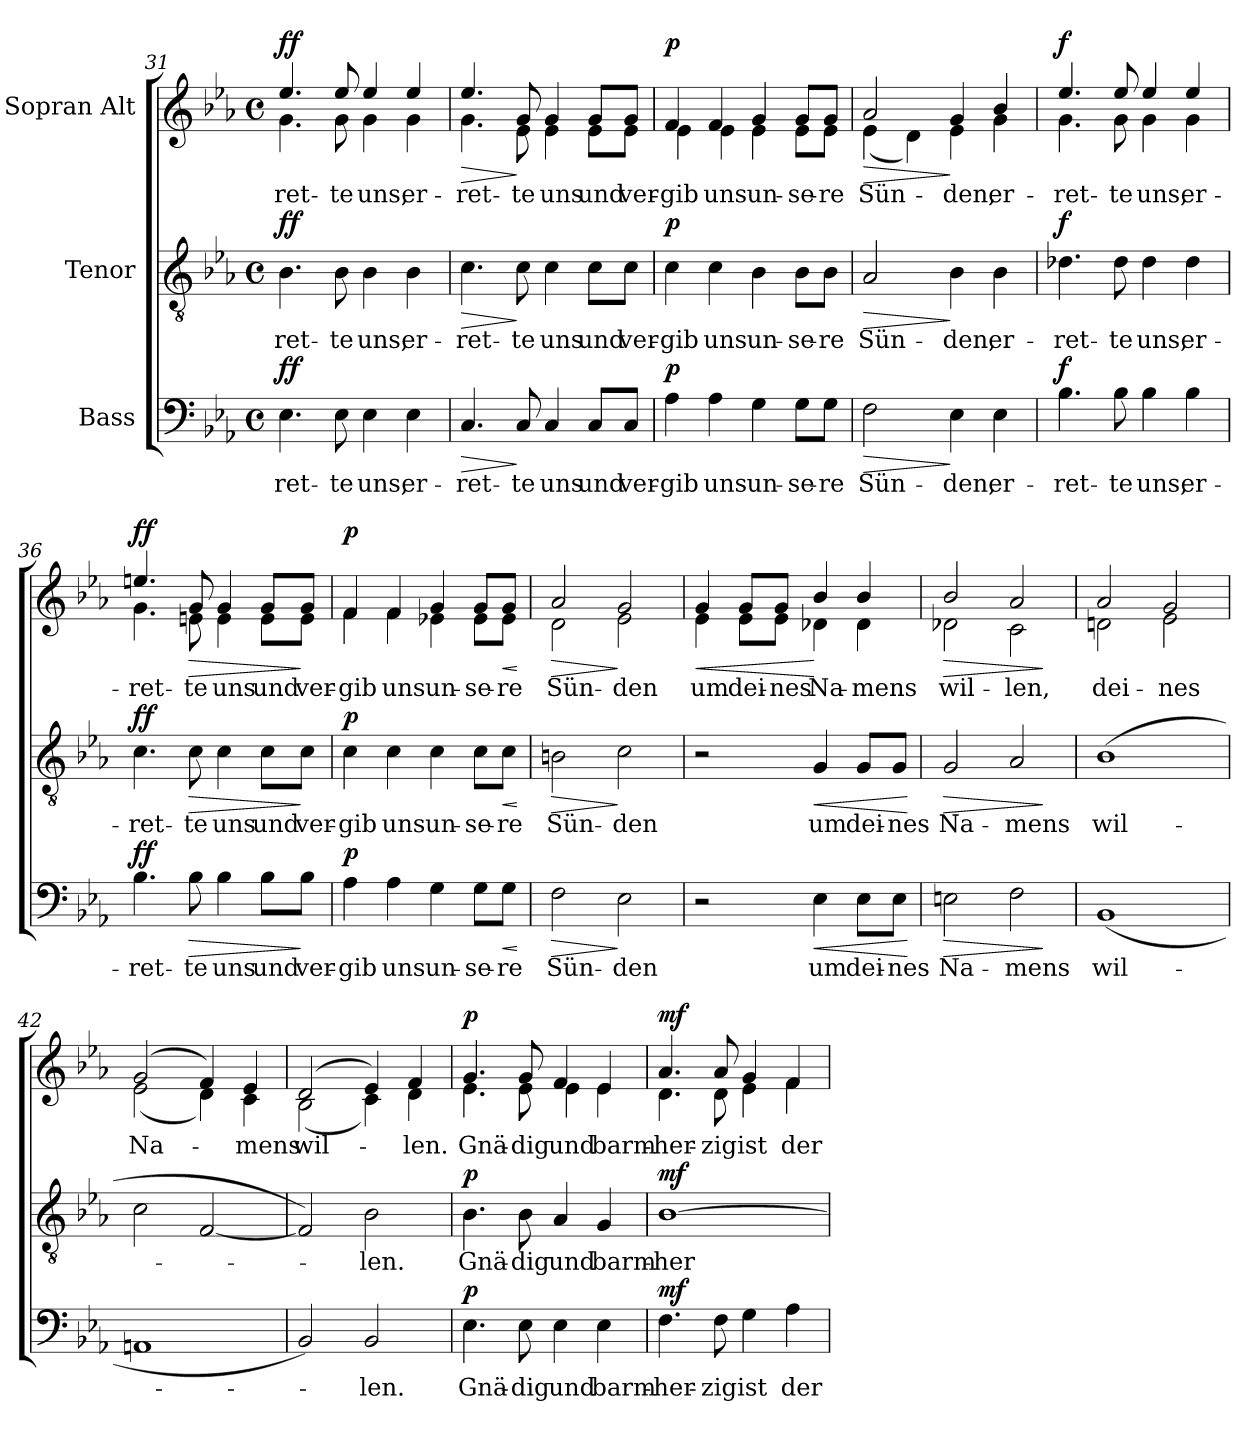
**kern	**text	**dynam	**kern	**text	**dynam	**kern	**text	**dynam
*part3	*part3	*part3	*part2	*part2	*part2	*part1	*part1	*part1
*staff3	*staff3	*staff3	*staff2	*staff2	*staff2	*staff1	*staff1	*staff1
*I"Bass	*	*	*I"Tenor	*	*	*I"Sopran Alt	*	*
!!LO:PB:g=z
*clefF4	*	*	*clefGv2	*	*	*clefG2	*	*
*k[b-e-a-]	*	*	*k[b-e-a-]	*	*	*k[b-e-a-]	*	*
*M4/4	*	*	*M4/4	*	*	*M4/4	*	*
*met(c)	*	*	*met(c)	*	*	*met(c)	*	*
=31	=31	=31	=31	=31	=31	=31	=31	=31
!	!LO:LY:b	!LO:DY:a	!	!LO:LY:b	!LO:DY:a	!	!LO:LY:b	!LO:DY:a
*	*	*	*	*	*	*^	*	*
4.E-\	-ret-	ff	4.B-\	-ret-	ff	4.ee-/	4.g\	-ret-	ff
!	!LO:LY:b	!	!	!LO:LY:b	!	!	!	!LO:LY:b	!
8E-\	-te	.	8B-\	-te	.	8ee-/	8g\	-te	.
!	!LO:LY:b	!	!	!LO:LY:b	!	!	!	!LO:LY:b	!
4E-\	uns,	.	4B-\	uns,	.	4ee-/	4g\	uns,	.
!	!LO:LY:b	!	!	!LO:LY:b	!	!	!	!LO:LY:b	!
4E-\	er-	.	4B-\	er-	.	4ee-/	4g\	er-	.
=32	=32	=32	=32	=32	=32	=32	=32	=32	=32
!	!LO:LY:b	!LO:HP:b	!	!LO:LY:b	!LO:HP:b	!	!	!LO:LY:b	!LO:HP:b
4.C/	-ret-	>	4.c\	-ret-	>	4.ee-/	4.g\	-ret-	>
!	!LO:LY:b	!	!	!LO:LY:b	!	!	!	!LO:LY:b	!
8C/	-te	]	8c\	-te	]	8g/	8e-\	-te	]
!	!LO:LY:b	!	!	!LO:LY:b	!	!	!	!LO:LY:b	!
4C/	uns	.	4c\	uns	.	4g/	4e-\	uns	.
!	!LO:LY:b	!	!	!LO:LY:b	!	!	!	!LO:LY:b	!
8C/L	und	.	8c\L	und	.	8g/L	8e-\L	und	.
!	!LO:LY:b	!	!	!LO:LY:b	!	!	!	!LO:LY:b	!
8C/J	ver-	.	8c\J	ver-	.	8g/J	8e-\J	ver-	.
=33	=33	=33	=33	=33	=33	=33	=33	=33	=33
!	!LO:LY:b	!LO:DY:a	!	!LO:LY:b	!LO:DY:a	!	!	!LO:LY:b	!LO:DY:a
4A-\	-gib	p	4c\	-gib	p	4f/	4e-\	-gib	p
!	!LO:LY:b	!	!	!LO:LY:b	!	!	!	!LO:LY:b	!
4A-\	uns	.	4c\	uns	.	4f/	4e-\	uns	.
!	!LO:LY:b	!	!	!LO:LY:b	!	!	!	!LO:LY:b	!
4G\	un-	.	4B-\	un-	.	4g/	4e-\	un-	.
!	!LO:LY:b	!	!	!LO:LY:b	!	!	!	!LO:LY:b	!
8G\L	-se-	.	8B-\L	-se-	.	8g/L	8e-\L	-se-	.
!	!LO:LY:b	!	!	!LO:LY:b	!	!	!	!LO:LY:b	!
8G\J	-re	.	8B-\J	-re	.	8g/J	8e-\J	-re	.
=34	=34	=34	=34	=34	=34	=34	=34	=34	=34
!	!LO:LY:b	!LO:HP:b	!	!LO:LY:b	!LO:HP:b	!	!	!LO:LY:b	!LO:HP:b
2F\	Sün-	>	2A-/	Sün-	>	2a-/	(4e-\	Sün-	>
.	.	.	.	.	.	.	4d\)	.	.
!	!LO:LY:b	!	!	!LO:LY:b	!	!	!	!LO:LY:b	!
4E-\	-den,	]	4B-\	-den,	]	4g/	4e-\	-den,	]
!	!LO:LY:b	!	!	!LO:LY:b	!	!	!	!LO:LY:b	!
4E-\	er-	.	4B-\	er-	.	4b-/	4g\	er-	.
!!LO:LB:g=z	!!
=35	=35	=35	=35	=35	=35	=35	=35	=35	=35
!	!LO:LY:b	!LO:DY:a	!	!LO:LY:b	!LO:DY:a	!	!	!LO:LY:b	!LO:DY:a
4.B-\	-ret-	f	4.d-X\	-ret-	f	4.ee-/	4.g\	-ret-	f
!	!LO:LY:b	!	!	!LO:LY:b	!	!	!	!LO:LY:b	!
8B-\	-te	.	8d-\	-te	.	8ee-/	8g\	-te	.
!	!LO:LY:b	!	!	!LO:LY:b	!	!	!	!LO:LY:b	!
4B-\	uns,	.	4d-\	uns,	.	4ee-/	4g\	uns,	.
!	!LO:LY:b	!	!	!LO:LY:b	!	!	!	!LO:LY:b	!
4B-\	er-	.	4d-\	er-	.	4ee-/	4g\	er-	.
=36	=36	=36	=36	=36	=36	=36	=36	=36	=36
!	!LO:LY:b	!LO:DY:a	!	!LO:LY:b	!LO:DY:a	!	!	!LO:LY:b	!LO:DY:a
4.B-\	-ret-	ff	4.c\	-ret-	ff	4.een/	4.g\	-ret-	ff
!	!LO:LY:b	!LO:HP:b	!	!LO:LY:b	!LO:HP:b	!	!	!LO:LY:b	!LO:HP:b
8B-\	-te	>	8c\	-te	>	8g/	8en\	-te	>
!	!LO:LY:b	!	!	!LO:LY:b	!	!	!	!LO:LY:b	!
4B-\	uns	.	4c\	uns	.	4g/	4e\	uns	.
!	!LO:LY:b	!	!	!LO:LY:b	!	!	!	!LO:LY:b	!
8B-\L	und	.	8c\L	und	.	8g/L	8e\L	und	.
!	!LO:LY:b	!	!	!LO:LY:b	!	!	!	!LO:LY:b	!
8B-\J	ver-	]	8c\J	ver-	]	8g/J	8e\J	ver-	]
=37	=37	=37	=37	=37	=37	=37	=37	=37	=37
!	!LO:LY:b	!LO:DY:a	!	!LO:LY:b	!LO:DY:a	!	!	!LO:LY:b	!LO:DY:a
4A-\	-gib	p	4c\	-gib	p	4f/	4f\	-gib	p
!	!LO:LY:b	!	!	!LO:LY:b	!	!	!	!LO:LY:b	!
4A-\	uns	.	4c\	uns	.	4f/	4f\	uns	.
!	!LO:LY:b	!	!	!LO:LY:b	!	!	!	!LO:LY:b	!
4G\	un-	.	4c\	un-	.	4g/	4e-X\	un-	.
!	!LO:LY:b	!	!	!LO:LY:b	!	!	!	!LO:LY:b	!
8G\L	-se-	.	8c\L	-se-	.	8g/L	8e-\L	-se-	.
!	!LO:LY:b	!LO:HP:b	!	!LO:LY:b	!LO:HP:b	!	!	!LO:LY:b	!LO:HP:b
8G\J	-re	<	8c\J	-re	<	8g/J	8e-\J	-re	<
*	*	*	*	*	*	*v	*v	*	*
.	.	[	.	.	[	.	.	[
=38	=38	=38	=38	=38	=38	=38	=38	=38
!	!LO:LY:b	!LO:HP:b	!	!LO:LY:b	!LO:HP:b	!	!LO:LY:b	!LO:HP:b
*	*	*	*	*	*	*^	*	*
2F\	Sün-	>	2Bn\	Sün-	>	2a-/	2d\	Sün-	>
!	!LO:LY:b	!	!	!LO:LY:b	!	!	!	!LO:LY:b	!
2E-\	-den	]	2c\	-den	]	2g/	2e-\	-den	]
!!LO:LB:g=z	!!
=39	=39	=39	=39	=39	=39	=39	=39	=39	=39
!	!	!	!	!	!	!	!	!LO:LY:b	!LO:HP:b
2r	.	.	2r	.	.	4g/	4e-\	um	<
!	!	!	!	!	!	!	!	!LO:LY:b	!
.	.	.	.	.	.	8g/L	8e-\L	dei-	.
!	!	!	!	!	!	!	!	!LO:LY:b	!
.	.	.	.	.	.	8g/J	8e-\J	-nes	.
!	!LO:LY:b	!LO:HP:b	!	!LO:LY:b	!LO:HP:b	!	!	!LO:LY:b	!
4E-\	um	<	4G/	um	<	4b-/	4d-X\	Na-	[
!	!LO:LY:b	!	!	!LO:LY:b	!	!	!	!LO:LY:b	!
8E-\L	dei-	.	8G/L	dei-	.	4b-/	4d-\	-mens	.
!	!LO:LY:b	!	!	!LO:LY:b	!	!	!	!	!
8E-\J	-nes	.	8G/J	-nes	.	.	.	.	.
*	*	*	*	*	*	*v	*v	*	*
.	.	[	.	.	[	.	.	.
=40	=40	=40	=40	=40	=40	=40	=40	=40
!	!LO:LY:b	!LO:HP:b	!	!LO:LY:b	!LO:HP:b	!	!LO:LY:b	!LO:HP:b
*	*	*	*	*	*	*^	*	*
2En\	Na-	>	2G/	Na-	>	2b-/	2d-X\	wil-	>
!	!LO:LY:b	!	!	!LO:LY:b	!	!	!	!LO:LY:b	!
2F\	-mens	.	2A-/	-mens	.	2a-/	2c\	-len,	.
*	*	*	*	*	*	*v	*v	*	*
.	.	]	.	.	]	.	.	]
=41	=41	=41	=41	=41	=41	=41	=41	=41
!	!LO:LY:b	!	!	!LO:LY:b	!	!	!LO:LY:b	!
*	*	*	*	*	*	*^	*	*
(1BB-	wil-	.	(1B-	wil-	.	2a-/	2dn\	dei-	.
!	!	!	!	!	!	!	!	!LO:LY:b	!
.	.	.	.	.	.	2g/	2e-\	-nes	.
=42	=42	=42	=42	=42	=42	=42	=42	=42	=42
!	!	!	!	!	!	!	!	!LO:LY:b	!
1AAn	.	.	2c\	.	.	(2g/	(2e-\	Na-	.
.	.	.	[2F/	.	.	4f/)	4d\)	.	.
!	!	!	!	!	!	!	!	!LO:LY:b	!
.	.	.	.	.	.	4e-/	4c\	-mens	.
=43	=43	=43	=43	=43	=43	=43	=43	=43	=43
!	!	!	!	!	!	!	!	!LO:LY:b	!
2BB-/)	.	.	2F/])	.	.	(2d/	(2B-\	wil-	.
!	!LO:LY:b	!	!	!LO:LY:b	!	!	!	!	!
2BB-/	-len.	.	2B-\	-len.	.	4e-/)	4c\)	.	.
!	!	!	!	!	!	!	!	!LO:LY:b	!
.	.	.	.	.	.	4f/	4d\	-len.	.
!!LO:PB:g=z	!!
=44	=44	=44	=44	=44	=44	=44	=44	=44	=44
!	!LO:LY:b	!LO:DY:a	!	!LO:LY:b	!LO:DY:a	!	!	!LO:LY:b	!LO:DY:a
4.E-\	Gnä-	p	4.B-\	Gnä-	p	4.g/	4.e-\	Gnä-	p
!	!LO:LY:b	!	!	!LO:LY:b	!	!	!	!LO:LY:b	!
8E-\	-dig	.	8B-\	-dig	.	8g/	8e-\	-dig	.
!	!LO:LY:b	!	!	!LO:LY:b	!	!	!	!LO:LY:b	!
4E-\	und	.	4A-/	und	.	4f/	4e-\	und	.
!	!LO:LY:b	!	!	!LO:LY:b	!	!	!	!LO:LY:b	!
4E-\	barm-	.	4G/	barm-	.	4e-/	4e-\	barm-	.
=45	=45	=45	=45	=45	=45	=45	=45	=45	=45
!	!LO:LY:b	!LO:DY:a	!	!LO:LY:b	!LO:DY:a	!	!	!LO:LY:b	!LO:DY:a
4.F\	-her-	mf	[1B-	-her-	mf	4.a-/	4.d\	-her-	mf
!	!LO:LY:b	!	!	!	!	!	!	!LO:LY:b	!
8F\	-zig	.	.	.	.	8a-/	8d\	-zig	.
!	!LO:LY:b	!	!	!	!	!	!	!LO:LY:b	!
4G\	ist	.	.	.	.	4g/	4e-\	ist	.
!	!LO:LY:b	!	!	!	!	!	!	!LO:LY:b	!
4A-\	der	.	.	.	.	4f/	4f\	der	.
*	*	*	*	*	*	*v	*v	*	*
=	=	=	=	=	=	=	=	=
*-	*-	*-	*-	*-	*-	*-	*-	*-
